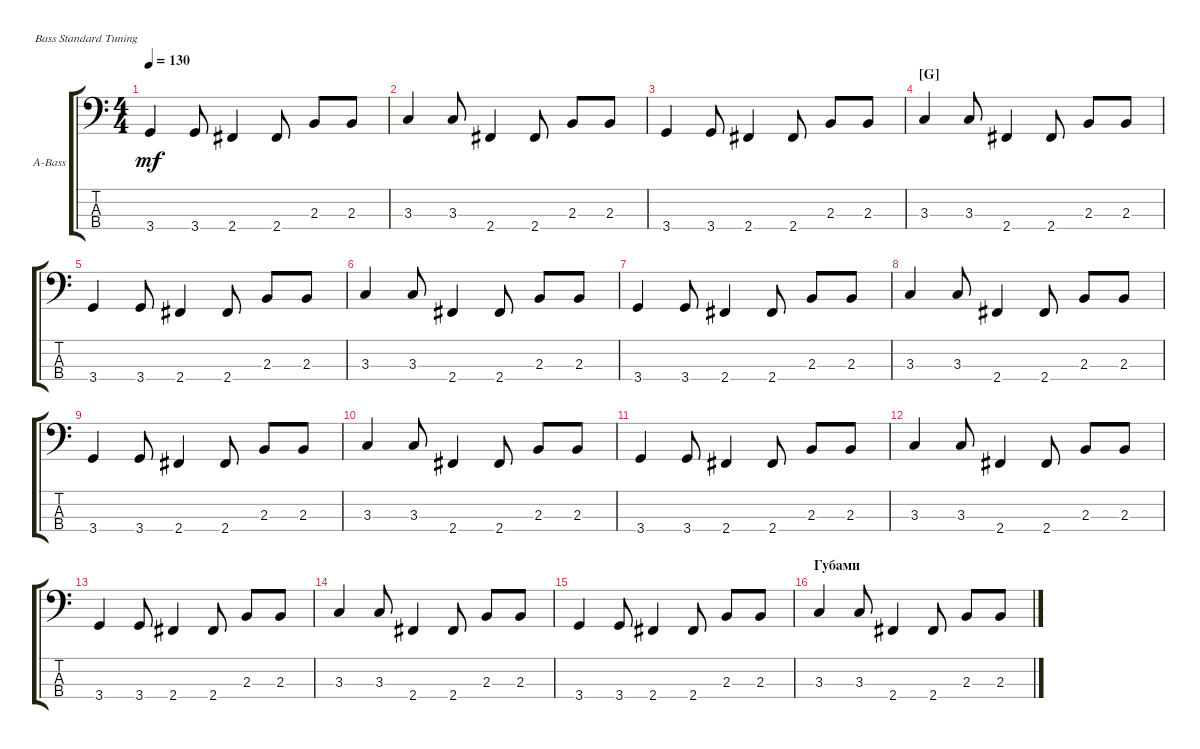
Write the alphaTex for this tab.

\defaultSystemsLayout 4
\bracketExtendMode groupsimilarinstruments
\firstSystemTrackNameOrientation horizontal
\otherSystemsTrackNameOrientation horizontal
\track ("Acoustic Bass" "A-Bass") {instrument acousticbass}
\staff {score tabs}
\tuning (G2 D2 A1 E1)
\ts (4 4)
\tempo 130
\clef f4
\ks c
3.4.4{dy mf} 3.4.8 2.4.4 2.4.8 2.3.8 2.3.8 |
3.3.4 3.3.8 2.4.4 2.4.8 2.3.8 2.3.8 |
3.4.4 3.4.8 2.4.4 2.4.8 2.3.8 2.3.8 |
\section ("G" "")
3.3.4 3.3.8 2.4.4 2.4.8 2.3.8 2.3.8 |
3.4.4 3.4.8 2.4.4 2.4.8 2.3.8 2.3.8 |
3.3.4 3.3.8 2.4.4 2.4.8 2.3.8 2.3.8 |
3.4.4 3.4.8 2.4.4 2.4.8 2.3.8 2.3.8 |
3.3.4 3.3.8 2.4.4 2.4.8 2.3.8 2.3.8 |
3.4.4 3.4.8 2.4.4 2.4.8 2.3.8 2.3.8 |
3.3.4 3.3.8 2.4.4 2.4.8 2.3.8 2.3.8 |
3.4.4 3.4.8 2.4.4 2.4.8 2.3.8 2.3.8 |
3.3.4 3.3.8 2.4.4 2.4.8 2.3.8 2.3.8 |
3.4.4 3.4.8 2.4.4 2.4.8 2.3.8 2.3.8 |
3.3.4 3.3.8 2.4.4 2.4.8 2.3.8 2.3.8 |
3.4.4 3.4.8 2.4.4 2.4.8 2.3.8 2.3.8 |
\section ("" "Губами")
3.3.4 3.3.8 2.4.4 2.4.8 2.3.8 2.3.8
